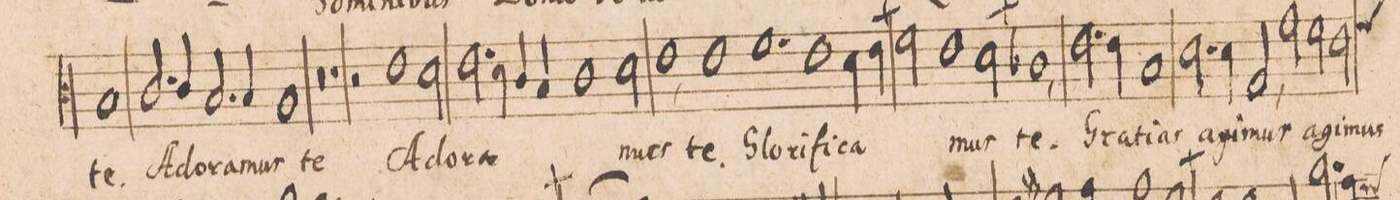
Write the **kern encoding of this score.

**kern	**text
*I"[ALTVS.]	*
*clefC3	*
*k[]	*
*met(C|)	*
*M2/1	*
1B/	te.
=20-	=20-
2.c/	A-
4c/	-do-
2.B/	-ra-
4B/	-mus
=21-	=21-
1A/	te
0r	.
=22-	=22-
1r	.
=23-	=23-
2r	.
1e\	A-
2d\	-do-
=24-	=24-
2.e\	-ra-
4d\	.
4c/	.
4B/	.
1c\	.
=25-	=25-
2d\	-mus
1e\,	-te.
=26-	=26-
1e\	Glo-
1.f\	-ri-
=27-	=27-
1e\	-fi-
4d\	-ca-
4e\	.
=28-	=28-
2f\	.
1e\	.
2d\	mus
=29-	=29-
1c\,	-te.
2.e\	Gra-
4e\	-ti-
=30-	=30-
1B/	-as
2.d\	a-
4d\	-gi-
=31-	=31-
2G,/	-mus
2g\	a-
2f\	-gi-
*custos:f	*
2e\	-mus
=32-	=32-
*-	*-
